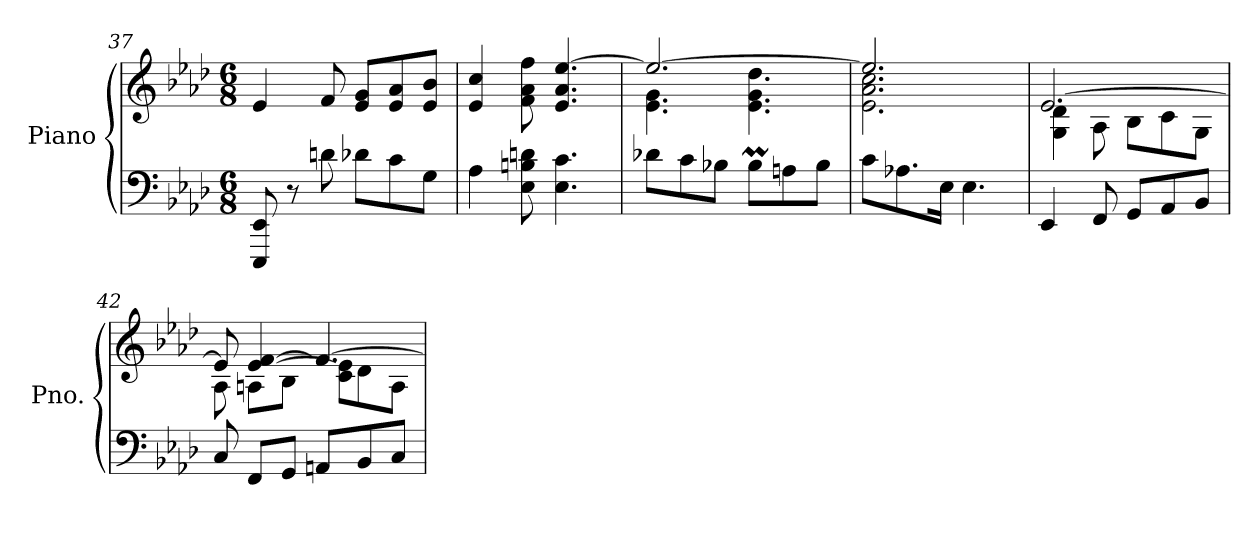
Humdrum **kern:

**kern	**kern
*part1	*part1
*staff2	*staff1
*I"Piano	*
*I'Pno.	*
*clefF4	*clefG2
*k[b-e-a-d-]	*k[b-e-a-d-]
*M6/8	*M6/8
=37	=37
8EEE-/ 8EE-/	4e-/
8r	.
8dn\	8f/
8d-X\L	8e-/ 8g/L
8c\	8e-/ 8a-/
8G\J	8e-/ 8b-/J
=38	=38
4A-\	4e-/ 4cc/
8E-\ 8Bn\ 8dn\	8f\ 8a-\ 8ff\
4.E-\ 4.c\	4.e-/ 4.a-/ [4.ee-/
=39	=39
*	*^
8d-X\L	2.ee-/_	4.e-\ 4.g\
8c\	.	.
8B-X\J	.	.
8B-M\L	.	4.e-\ 4.g\ 4.dd-\
8An\	.	.
8B-\J	.	.
=40	=40	=40
8c\L	2.ee-/]	2.e-\ 2.a-\ 2.cc\
8.A-X\	.	.
16E-\Jk	.	.
4.E-\	.	.
=41	=41	=41
4EE-/	[2.e-/	4G\ 4d-\
8FF/	.	8A-\
8GG/L	.	8B-\L
8AA-/	.	8c\
8BB-/J	.	8G\J
!!LO:LB:g=z	!!
=42	=42	=42
8C/	8e-/]	8A-\
8FF/L	[4e-/ [4f/	8An\L
8GG/J	.	8B-\J
8AAn/L	4.f/_	8c\ 8e-\]L
8BB-/	.	8d-\
8C/J	.	8A\J
*	*v	*v
=	=
*-	*-
